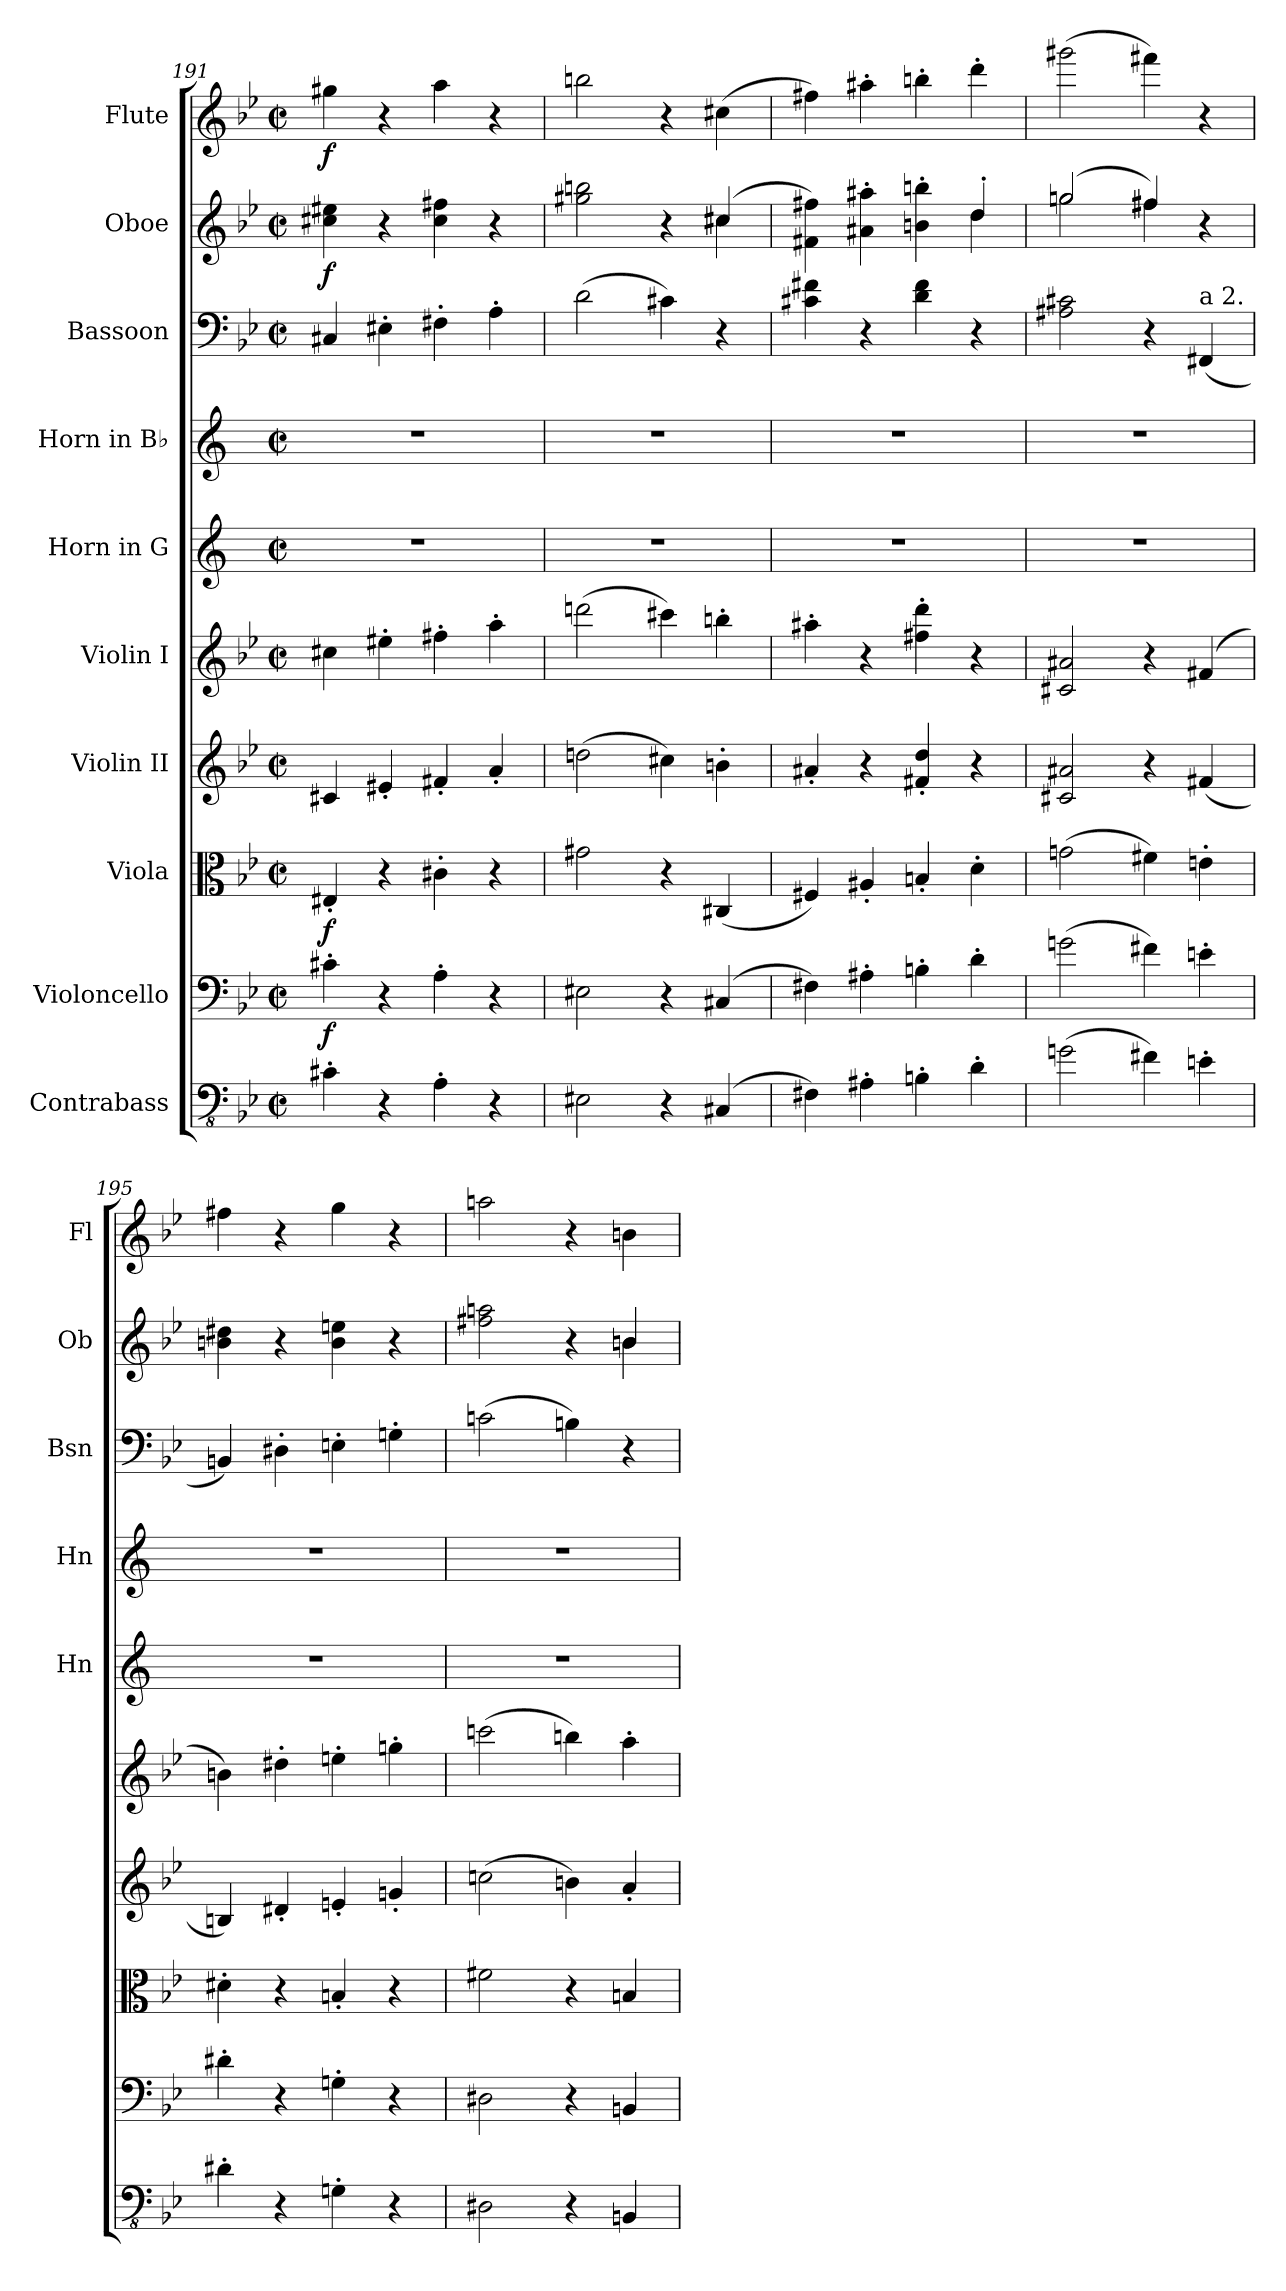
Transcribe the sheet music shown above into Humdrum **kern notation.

**kern	**kern	**dynam	**kern	**dynam	**kern	**kern	**kern	**kern	**kern	**kern	**dynam	**kern	**dynam
*part10	*part9	*part9	*part8	*part8	*part7	*part6	*part5	*part4	*part3	*part2	*part2	*part1	*part1
*staff10	*staff9	*staff9	*staff8	*staff8	*staff7	*staff6	*staff5	*staff4	*staff3	*staff2	*staff2	*staff1	*staff1
*I"Contrabass	*I"Violoncello	*	*I"Viola	*	*I"Violin II	*I"Violin I	*I"Horn in G	*I"Horn in B♭	*I"Bassoon	*I"Oboe	*	*I"Flute	*
*	*	*	*	*	*	*	*I'Hn	*I'Hn	*I'Bsn	*I'Ob	*	*I'Fl	*
*clefFv4	*clefF4	*	*clefC3	*	*clefG2	*clefG2	*clefG2	*clefG2	*clefF4	*clefG2	*	*clefG2	*
*	*	*	*	*	*	*	*ITrd3c5	*ITrd1c2	*	*	*	*	*
*k[b-e-]	*k[b-e-]	*	*k[b-e-]	*	*k[b-e-]	*k[b-e-]	*k[f#]	*k[b-e-]	*k[b-e-]	*k[b-e-]	*	*k[b-e-]	*
*M2/2	*M2/2	*	*M2/2	*	*M2/2	*M2/2	*M2/2	*M2/2	*M2/2	*M2/2	*	*M2/2	*
*met(c|)	*met(c|)	*	*met(c|)	*	*met(c|)	*met(c|)	*met(c|)	*met(c|)	*met(c|)	*met(c|)	*	*met(c|)	*
=191	=191	=191	=191	=191	=191	=191	=191	=191	=191	=191	=191	=191	=191
!	!	!LO:DY:b	!	!LO:DY:b	!	!	!	!	!	!	!LO:DY:b	!	!LO:DY:b
4C#X'\	4c#X'\	f	4E#X'/	f	4c#X/	4cc#X\	1r	1r	4C#X/	4cc#X\ 4ee#X\	f	4gg#X\	f
4r	4r	.	4r	.	4e#X'/	4ee#X'\	.	.	4E#X'\	4r	.	4r	.
4AA'\	4A'\	.	4c#X'\	.	4f#X'/	4ff#X'\	.	.	4F#X'\	4cc#\ 4ff#X\	.	4aa\	.
4r	4r	.	4r	.	4a'/	4aa'\	.	.	4A'\	4r	.	4r	.
=192	=192	=192	=192	=192	=192	=192	=192	=192	=192	=192	=192	=192	=192
*	*	*	*	*	*	*	*	*	*	*^	*	*	*
2EE#X\	2E#X\	.	2g#X\	.	(>2ddn\	(>2dddn\	1r	1r	(>2d\	2gg#X\ 2bbn\	2ryy	.	2bbn\	.
4r	4r	.	4r	.	4cc#X\)	4ccc#X\)	.	.	4c#X\)	4r	4rffyy	.	4r	.
(<4CC#X/	(<4C#X/	.	(<4C#X/	.	4bn'\	4bbn'\	.	.	4r	(>4cc#X/	4cc#\	.	(>4cc#X\	.
=193	=193	=193	=193	=193	=193	=193	=193	=193	=193	=193	=193	=193	=193	=193
4FF#X\)	4F#X\)	.	4F#X/)	.	4a#X'/	4aa#X'\	1r	1r	4c#X\ 4f#X\	4f#X\ 4ff#X\)	2.ryy	.	4ff#X\)	.
4AA#X'\	4A#X'\	.	4A#X'/	.	4r	4r	.	.	4r	4a#X\' 4aa#X\'	.	.	4aa#X'\	.
4BBn'\	4Bn'\	.	4Bn'/	.	4f#X/' 4dd/'	4ff#X\' 4ddd\'	.	.	4d\ 4f#\	4bn\' 4bbn\'	.	.	4bbn'\	.
4D'\	4d'\	.	4d'\	.	4r	4r	.	.	4r	4dd'/	4dd\	.	4ddd'\	.
=194	=194	=194	=194	=194	=194	=194	=194	=194	=194	=194	=194	=194	=194	=194
(>2Gn\	(>2gn\	.	(>2gn\	.	2c#X/ 2a#X/	2c#X/ 2a#X/	1r	1r	2A#X\ 2c#X\	(>2ggn/	2gg\	.	(>2ggg#X\	.
4F#X\)	4f#X\)	.	4f#X\)	.	4r	4r	.	.	4r	4ff#X/)	4ff#\	.	4fff#X\)	.
!	!	!	!	!	!	!	!	!	!LO:TX:a:t=a 2.	!	!	!	!	!
4En'\	4en'\	.	4en'\	.	(<4f#X/	(<4f#X/	.	.	(<4FF#X/	4r	4rffyy	.	4r	.
*	*	*	*	*	*	*	*	*	*	*v	*v	*	*	*
=195	=195	=195	=195	=195	=195	=195	=195	=195	=195	=195	=195	=195	=195
4D#X'\	4d#X'\	.	4d#X'\	.	4Bn/)	4bn\)	1r	1r	4BBn/)	4bn\ 4dd#X\	.	4ff#X\	.
4r	4r	.	4r	.	4d#X'/	4dd#X'\	.	.	4D#X'\	4r	.	4r	.
4GGn'\	4Gn'\	.	4Bn'/	.	4en'/	4een'\	.	.	4En'\	4b\ 4een\	.	4gg\	.
4r	4r	.	4r	.	4gn'/	4ggn'\	.	.	4Gn'\	4r	.	4r	.
=196	=196	=196	=196	=196	=196	=196	=196	=196	=196	=196	=196	=196	=196
*	*	*	*	*	*	*	*	*	*	*^	*	*	*
2DD#X\	2D#X\	.	2f#X\	.	(>2ccn\	(>2cccn\	1r	1r	(>2cn\	2ff#X\ 2aan\	2ryy	.	2aan\	.
4r	4r	.	4r	.	4bn\)	4bbn\)	.	.	4Bn\)	4r	4rffyy	.	4r	.
4BBBn/	4BBn/	.	4Bn/	.	4a'/	4aa'\	.	.	4r	4bn/	4b\	.	4bn\	.
*	*	*	*	*	*	*	*	*	*	*v	*v	*	*	*
=	=	=	=	=	=	=	=	=	=	=	=	=	=
*-	*-	*-	*-	*-	*-	*-	*-	*-	*-	*-	*-	*-	*-
